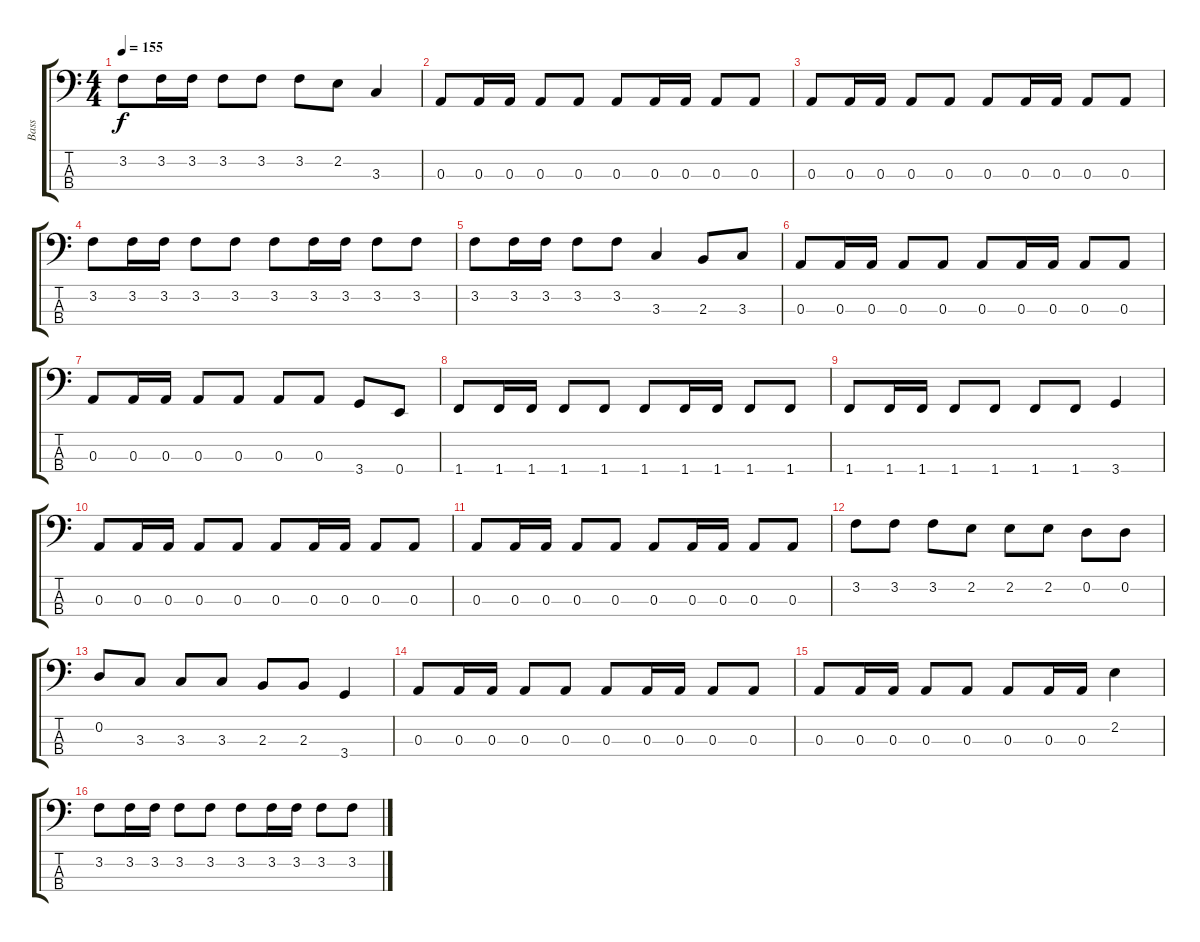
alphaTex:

\track ("Bass" "Bass") {instrument electricbassfinger}
\staff {score tabs}
\tuning (G2 D2 A1 E1) {hide}
\ts (4 4)
\tempo 155
\clef f4
\ks c
3.2.8{dy f} 3.2.16 3.2.16 3.2.8 3.2.8 3.2.8 2.2.8 3.3.4 |
0.3.8 0.3.16 0.3.16 0.3.8 0.3.8 0.3.8 0.3.16 0.3.16 0.3.8 0.3.8 |
0.3.8 0.3.16 0.3.16 0.3.8 0.3.8 0.3.8 0.3.16 0.3.16 0.3.8 0.3.8 |
3.2.8 3.2.16 3.2.16 3.2.8 3.2.8 3.2.8 3.2.16 3.2.16 3.2.8 3.2.8 |
3.2.8 3.2.16 3.2.16 3.2.8 3.2.8 3.3.4 2.3.8 3.3.8 |
0.3.8 0.3.16 0.3.16 0.3.8 0.3.8 0.3.8 0.3.16 0.3.16 0.3.8 0.3.8 |
0.3.8 0.3.16 0.3.16 0.3.8 0.3.8 0.3.8 0.3.8 3.4.8 0.4.8 |
1.4.8 1.4.16 1.4.16 1.4.8 1.4.8 1.4.8 1.4.16 1.4.16 1.4.8 1.4.8 |
1.4.8 1.4.16 1.4.16 1.4.8 1.4.8 1.4.8 1.4.8 3.4.4 |
0.3.8 0.3.16 0.3.16 0.3.8 0.3.8 0.3.8 0.3.16 0.3.16 0.3.8 0.3.8 |
0.3.8 0.3.16 0.3.16 0.3.8 0.3.8 0.3.8 0.3.16 0.3.16 0.3.8 0.3.8 |
3.2.8 3.2.8 3.2.8 2.2.8 2.2.8 2.2.8 0.2.8 0.2.8 |
0.2.8 3.3.8 3.3.8 3.3.8 2.3.8 2.3.8 3.4.4 |
0.3.8 0.3.16 0.3.16 0.3.8 0.3.8 0.3.8 0.3.16 0.3.16 0.3.8 0.3.8 |
0.3.8 0.3.16 0.3.16 0.3.8 0.3.8 0.3.8 0.3.16 0.3.16 2.2.4 |
3.2.8 3.2.16 3.2.16 3.2.8 3.2.8 3.2.8 3.2.16 3.2.16 3.2.8 3.2.8
